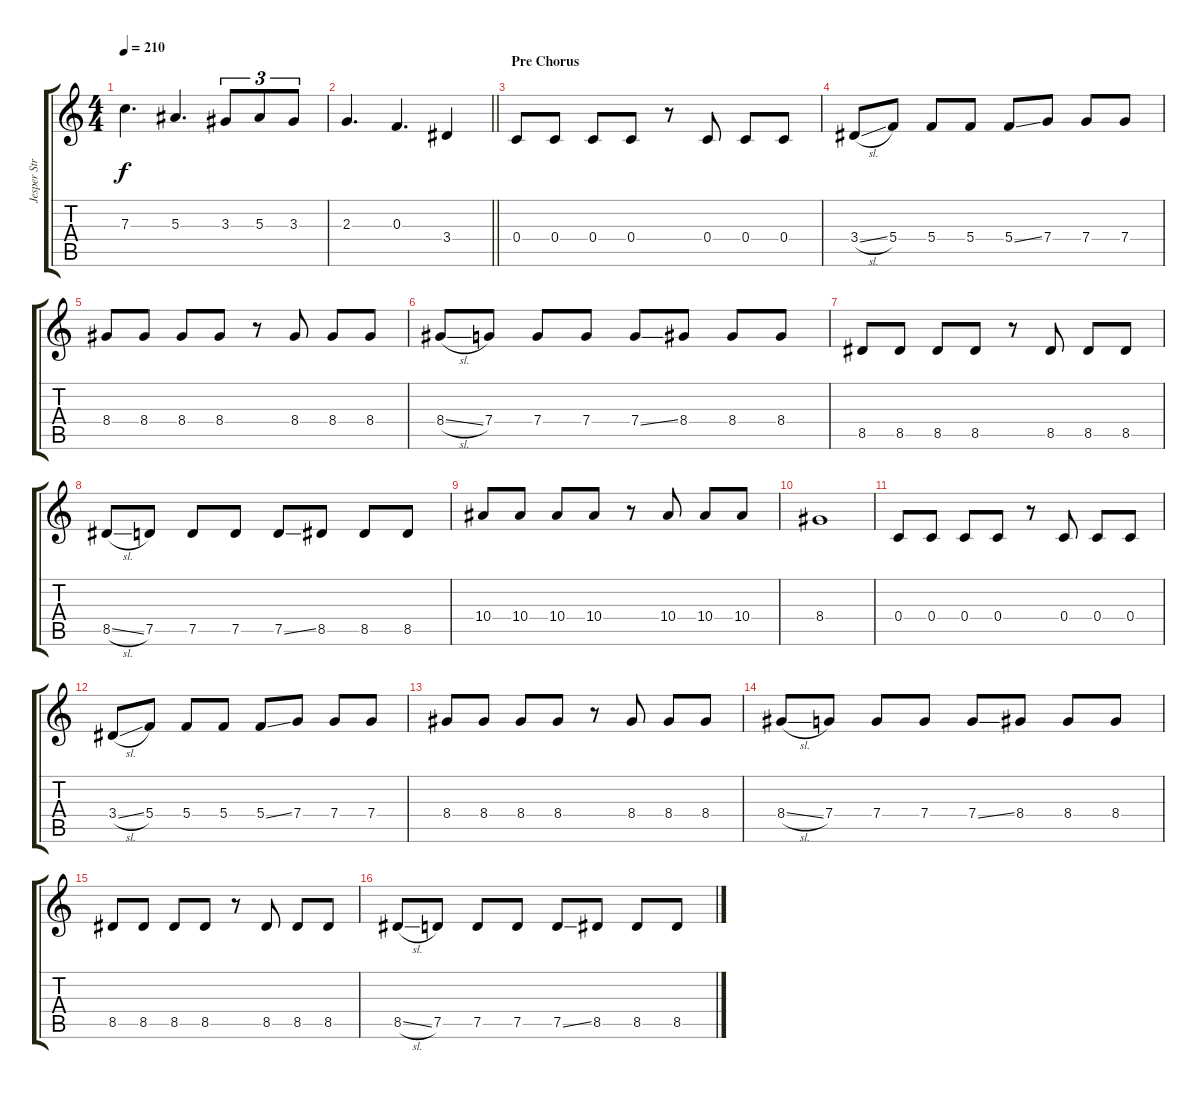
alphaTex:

\track ("Jesper Strömblad" "Jesper Str") {instrument distortionguitar}
\staff {score tabs}
\tuning (D4 A3 F3 C3 G2 C2) {hide}
\ts (4 4)
\tempo 210
\clef g2
\ks c
7.3.4{d dy f} 5.3.4{d} 3.3.8{tu (3 2)} 5.3.8{tu (3 2)} 3.3.8{tu (3 2)} |
\barLineRight lightlight
2.3.4{d} 0.3.4{d} 3.4.4 |
\section ("" "Pre Chorus")
0.4.8 0.4.8 0.4.8 0.4.8 r.8 0.4.8 0.4.8 0.4.8 |
3.4{sl}.8 5.4.8 5.4.8 5.4.8 5.4{ss}.8 7.4.8 7.4.8 7.4.8 |
8.4.8 8.4.8 8.4.8 8.4.8 r.8 8.4.8 8.4.8 8.4.8 |
8.4{sl}.8 7.4.8 7.4.8 7.4.8 7.4{ss}.8 8.4.8 8.4.8 8.4.8 |
8.5.8 8.5.8 8.5.8 8.5.8 r.8 8.5.8 8.5.8 8.5.8 |
8.5{sl}.8 7.5.8 7.5.8 7.5.8 7.5{ss}.8 8.5.8 8.5.8 8.5.8 |
10.4.8 10.4.8 10.4.8 10.4.8 r.8 10.4.8 10.4.8 10.4.8 |
8.4.1 |
0.4.8 0.4.8 0.4.8 0.4.8 r.8 0.4.8 0.4.8 0.4.8 |
3.4{sl}.8 5.4.8 5.4.8 5.4.8 5.4{ss}.8 7.4.8 7.4.8 7.4.8 |
8.4.8 8.4.8 8.4.8 8.4.8 r.8 8.4.8 8.4.8 8.4.8 |
8.4{sl}.8 7.4.8 7.4.8 7.4.8 7.4{ss}.8 8.4.8 8.4.8 8.4.8 |
8.5.8 8.5.8 8.5.8 8.5.8 r.8 8.5.8 8.5.8 8.5.8 |
8.5{sl}.8 7.5.8 7.5.8 7.5.8 7.5{ss}.8 8.5.8 8.5.8 8.5.8
